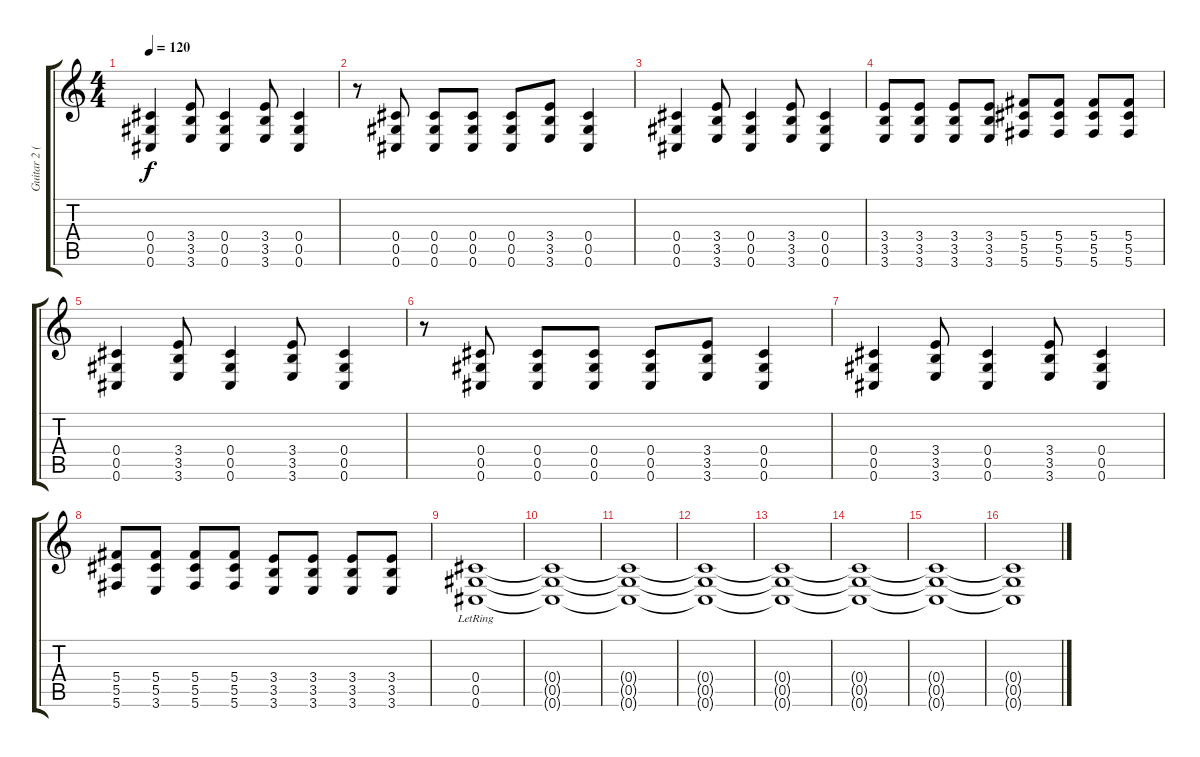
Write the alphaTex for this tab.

\track ("Guitar 2 (Lead)" "Guitar 2 (") {instrument distortionguitar}
\staff {score tabs}
\tuning (Eb4 Bb3 Gb3 Db3 Ab2 Db2) {hide}
\ts (4 4)
\tempo 120
\clef g2
\ks c
(0.4 0.5 0.6).4{dy f} (3.4 3.5 3.6).8 (0.4 0.5 0.6).4 (3.4 3.5 3.6).8 (0.4 0.5 0.6).4 |
r.8 (0.4 0.5 0.6).8 (0.4 0.5 0.6).8 (0.4 0.5 0.6).8 (0.4 0.5 0.6).8 (3.4 3.5 3.6).8 (0.4 0.5 0.6).4 |
(0.4 0.5 0.6).4 (3.4 3.5 3.6).8 (0.4 0.5 0.6).4 (3.4 3.5 3.6).8 (0.4 0.5 0.6).4 |
(3.4 3.5 3.6).8 (3.4 3.5 3.6).8 (3.4 3.5 3.6).8 (3.4 3.5 3.6).8 (5.4 5.5 5.6).8 (5.4 5.5 5.6).8 (5.4 5.5 5.6).8 (5.4 5.5 5.6).8 |
(0.4 0.5 0.6).4 (3.4 3.5 3.6).8 (0.4 0.5 0.6).4 (3.4 3.5 3.6).8 (0.4 0.5 0.6).4 |
r.8 (0.4 0.5 0.6).8 (0.4 0.5 0.6).8 (0.4 0.5 0.6).8 (0.4 0.5 0.6).8 (3.4 3.5 3.6).8 (0.4 0.5 0.6).4 |
(0.4 0.5 0.6).4 (3.4 3.5 3.6).8 (0.4 0.5 0.6).4 (3.4 3.5 3.6).8 (0.4 0.5 0.6).4 |
(5.4 5.5 5.6).8 (5.4 5.5 3.6).8 (5.4 5.5 5.6).8 (5.4 5.5 5.6).8 (3.4 3.5 3.6).8 (3.4 3.5 3.6).8 (3.4 3.5 3.6).8 (3.4 3.5 3.6).8 |
(0.4{lr} 0.5{lr} 0.6{lr}).1 |
(0.4{t} 0.5{t} 0.6{t}).1 |
(0.4{t} 0.5{t} 0.6{t}).1 |
(0.4{t} 0.5{t} 0.6{t}).1 |
(0.4{t} 0.5{t} 0.6{t}).1 |
(0.4{t} 0.5{t} 0.6{t}).1 |
(0.4{t} 0.5{t} 0.6{t}).1 |
(0.4{t} 0.5{t} 0.6{t}).1
